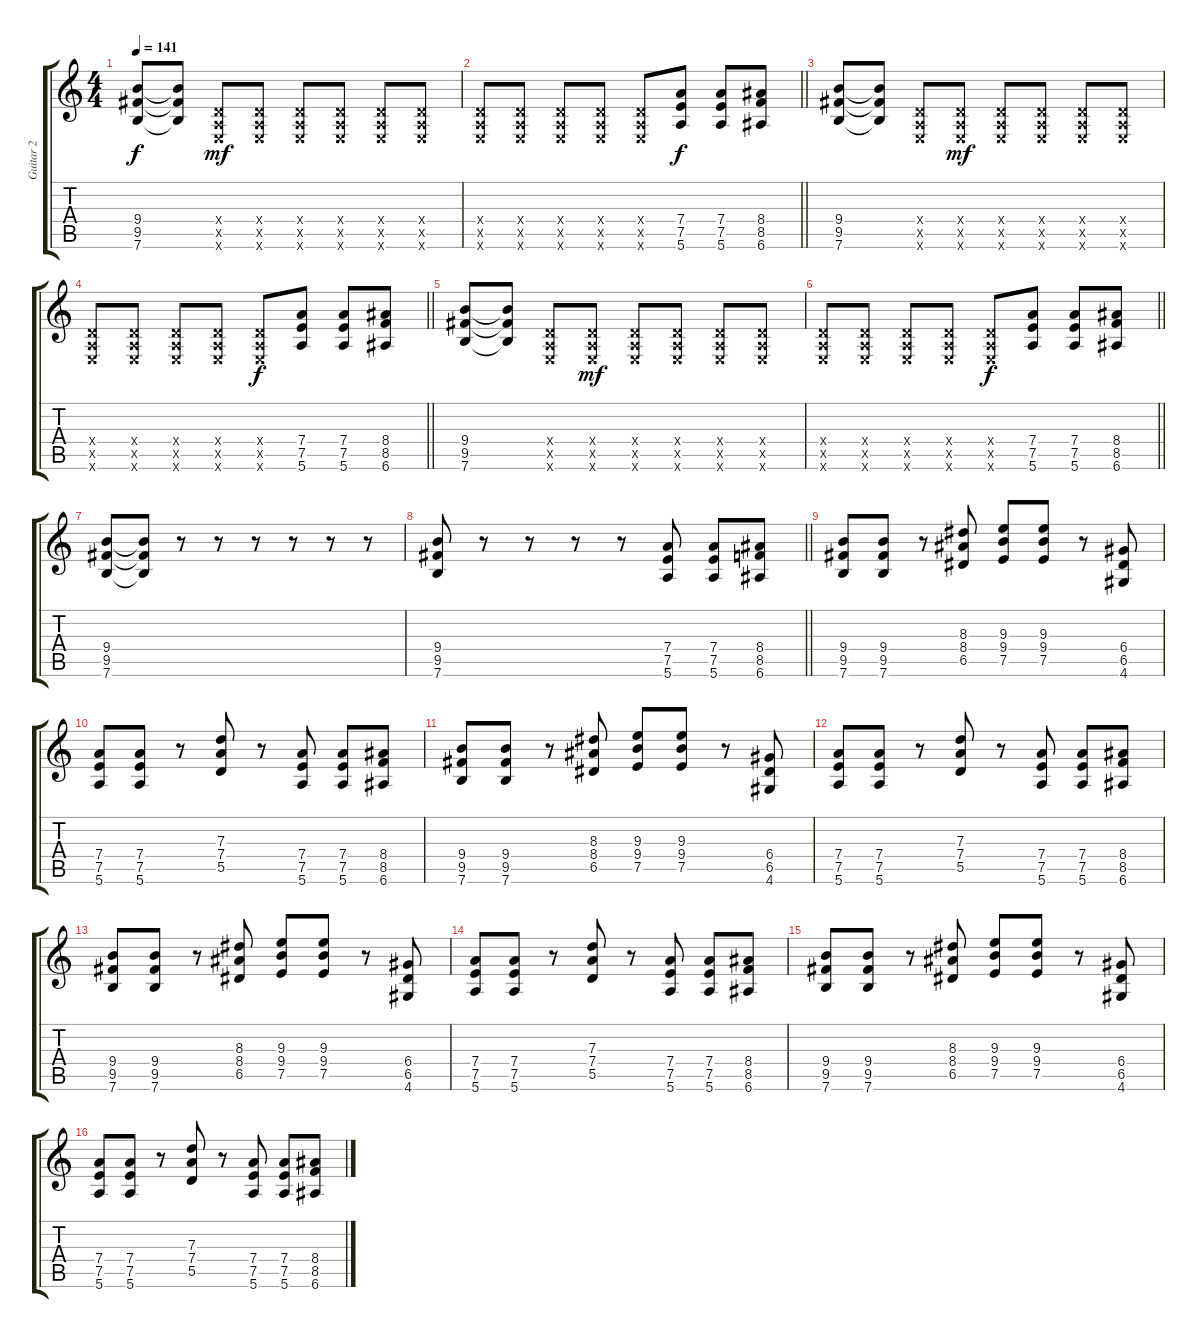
\track ("Guitar 2" "Guitar 2") {instrument overdrivenguitar}
\staff {score tabs}
\tuning (E4 B3 G3 D3 A2 E2) {hide}
\ts (4 4)
\tempo 141
\clef g2
\ks c
(9.4 9.5 7.6).8{dy f instrument electricguitarclean} (9.4{t} 9.5{t} 7.6{t}).8 (0.4{x} 0.5{x} 0.6{x}).8{dy mf} (0.4{x} 0.5{x} 0.6{x}).8 (0.4{x} 0.5{x} 0.6{x}).8 (0.4{x} 0.5{x} 0.6{x}).8 (0.4{x} 0.5{x} 0.6{x}).8 (0.4{x} 0.5{x} 0.6{x}).8 |
\barLineRight lightlight
(0.4{x} 0.5{x} 0.6{x}).8 (0.4{x} 0.5{x} 0.6{x}).8 (0.4{x} 0.5{x} 0.6{x}).8 (0.4{x} 0.5{x} 0.6{x}).8 (0.4{x} 0.5{x} 0.6{x}).8 (7.4 7.5 5.6).8{dy f} (7.4 7.5 5.6).8 (8.4 8.5 6.6).8 |
(9.4 9.5 7.6).8 (9.4{t} 9.5{t} 7.6{t}).8 (0.4{x} 0.5{x} 0.6{x}).8 (0.4{x} 0.5{x} 0.6{x}).8{dy mf} (0.4{x} 0.5{x} 0.6{x}).8 (0.4{x} 0.5{x} 0.6{x}).8 (0.4{x} 0.5{x} 0.6{x}).8 (0.4{x} 0.5{x} 0.6{x}).8 |
\barLineRight lightlight
(0.4{x} 0.5{x} 0.6{x}).8 (0.4{x} 0.5{x} 0.6{x}).8 (0.4{x} 0.5{x} 0.6{x}).8 (0.4{x} 0.5{x} 0.6{x}).8 (0.4{x} 0.5{x} 0.6{x}).8{dy f} (7.4 7.5 5.6).8 (7.4 7.5 5.6).8 (8.4 8.5 6.6).8 |
(9.4 9.5 7.6).8 (9.4{t} 9.5{t} 7.6{t}).8 (0.4{x} 0.5{x} 0.6{x}).8 (0.4{x} 0.5{x} 0.6{x}).8{dy mf} (0.4{x} 0.5{x} 0.6{x}).8 (0.4{x} 0.5{x} 0.6{x}).8 (0.4{x} 0.5{x} 0.6{x}).8 (0.4{x} 0.5{x} 0.6{x}).8 |
\barLineRight lightlight
(0.4{x} 0.5{x} 0.6{x}).8 (0.4{x} 0.5{x} 0.6{x}).8 (0.4{x} 0.5{x} 0.6{x}).8 (0.4{x} 0.5{x} 0.6{x}).8 (0.4{x} 0.5{x} 0.6{x}).8{dy f} (7.4 7.5 5.6).8 (7.4 7.5 5.6).8 (8.4 8.5 6.6).8 |
(9.4 9.5 7.6).8 (9.4{t} 9.5{t} 7.6{t}).8 r.8 r.8 r.8 r.8 r.8 r.8 |
\barLineRight lightlight
(9.4 9.5 7.6).8 r.8 r.8 r.8 r.8 (7.4 7.5 5.6).8 (7.4 7.5 5.6).8 (8.4 8.5 6.6).8 |
(9.4 9.5 7.6).8 (9.4 9.5 7.6).8 r.8 (8.3 8.4 6.5).8 (9.3 9.4 7.5).8 (9.3 9.4 7.5).8 r.8 (6.4 6.5 4.6).8 |
(7.4 7.5 5.6).8 (7.4 7.5 5.6).8 r.8 (7.3 7.4 5.5).8 r.8 (7.4 7.5 5.6).8 (7.4 7.5 5.6).8 (8.4 8.5 6.6).8 |
(9.4 9.5 7.6).8 (9.4 9.5 7.6).8 r.8 (8.3 8.4 6.5).8 (9.3 9.4 7.5).8 (9.3 9.4 7.5).8 r.8 (6.4 6.5 4.6).8 |
(7.4 7.5 5.6).8 (7.4 7.5 5.6).8 r.8 (7.3 7.4 5.5).8 r.8 (7.4 7.5 5.6).8 (7.4 7.5 5.6).8 (8.4 8.5 6.6).8 |
(9.4 9.5 7.6).8 (9.4 9.5 7.6).8 r.8 (8.3 8.4 6.5).8 (9.3 9.4 7.5).8 (9.3 9.4 7.5).8 r.8 (6.4 6.5 4.6).8 |
(7.4 7.5 5.6).8 (7.4 7.5 5.6).8 r.8 (7.3 7.4 5.5).8 r.8 (7.4 7.5 5.6).8 (7.4 7.5 5.6).8 (8.4 8.5 6.6).8 |
(9.4 9.5 7.6).8 (9.4 9.5 7.6).8 r.8 (8.3 8.4 6.5).8 (9.3 9.4 7.5).8 (9.3 9.4 7.5).8 r.8 (6.4 6.5 4.6).8 |
(7.4 7.5 5.6).8 (7.4 7.5 5.6).8 r.8 (7.3 7.4 5.5).8 r.8 (7.4 7.5 5.6).8 (7.4 7.5 5.6).8 (8.4 8.5 6.6).8
